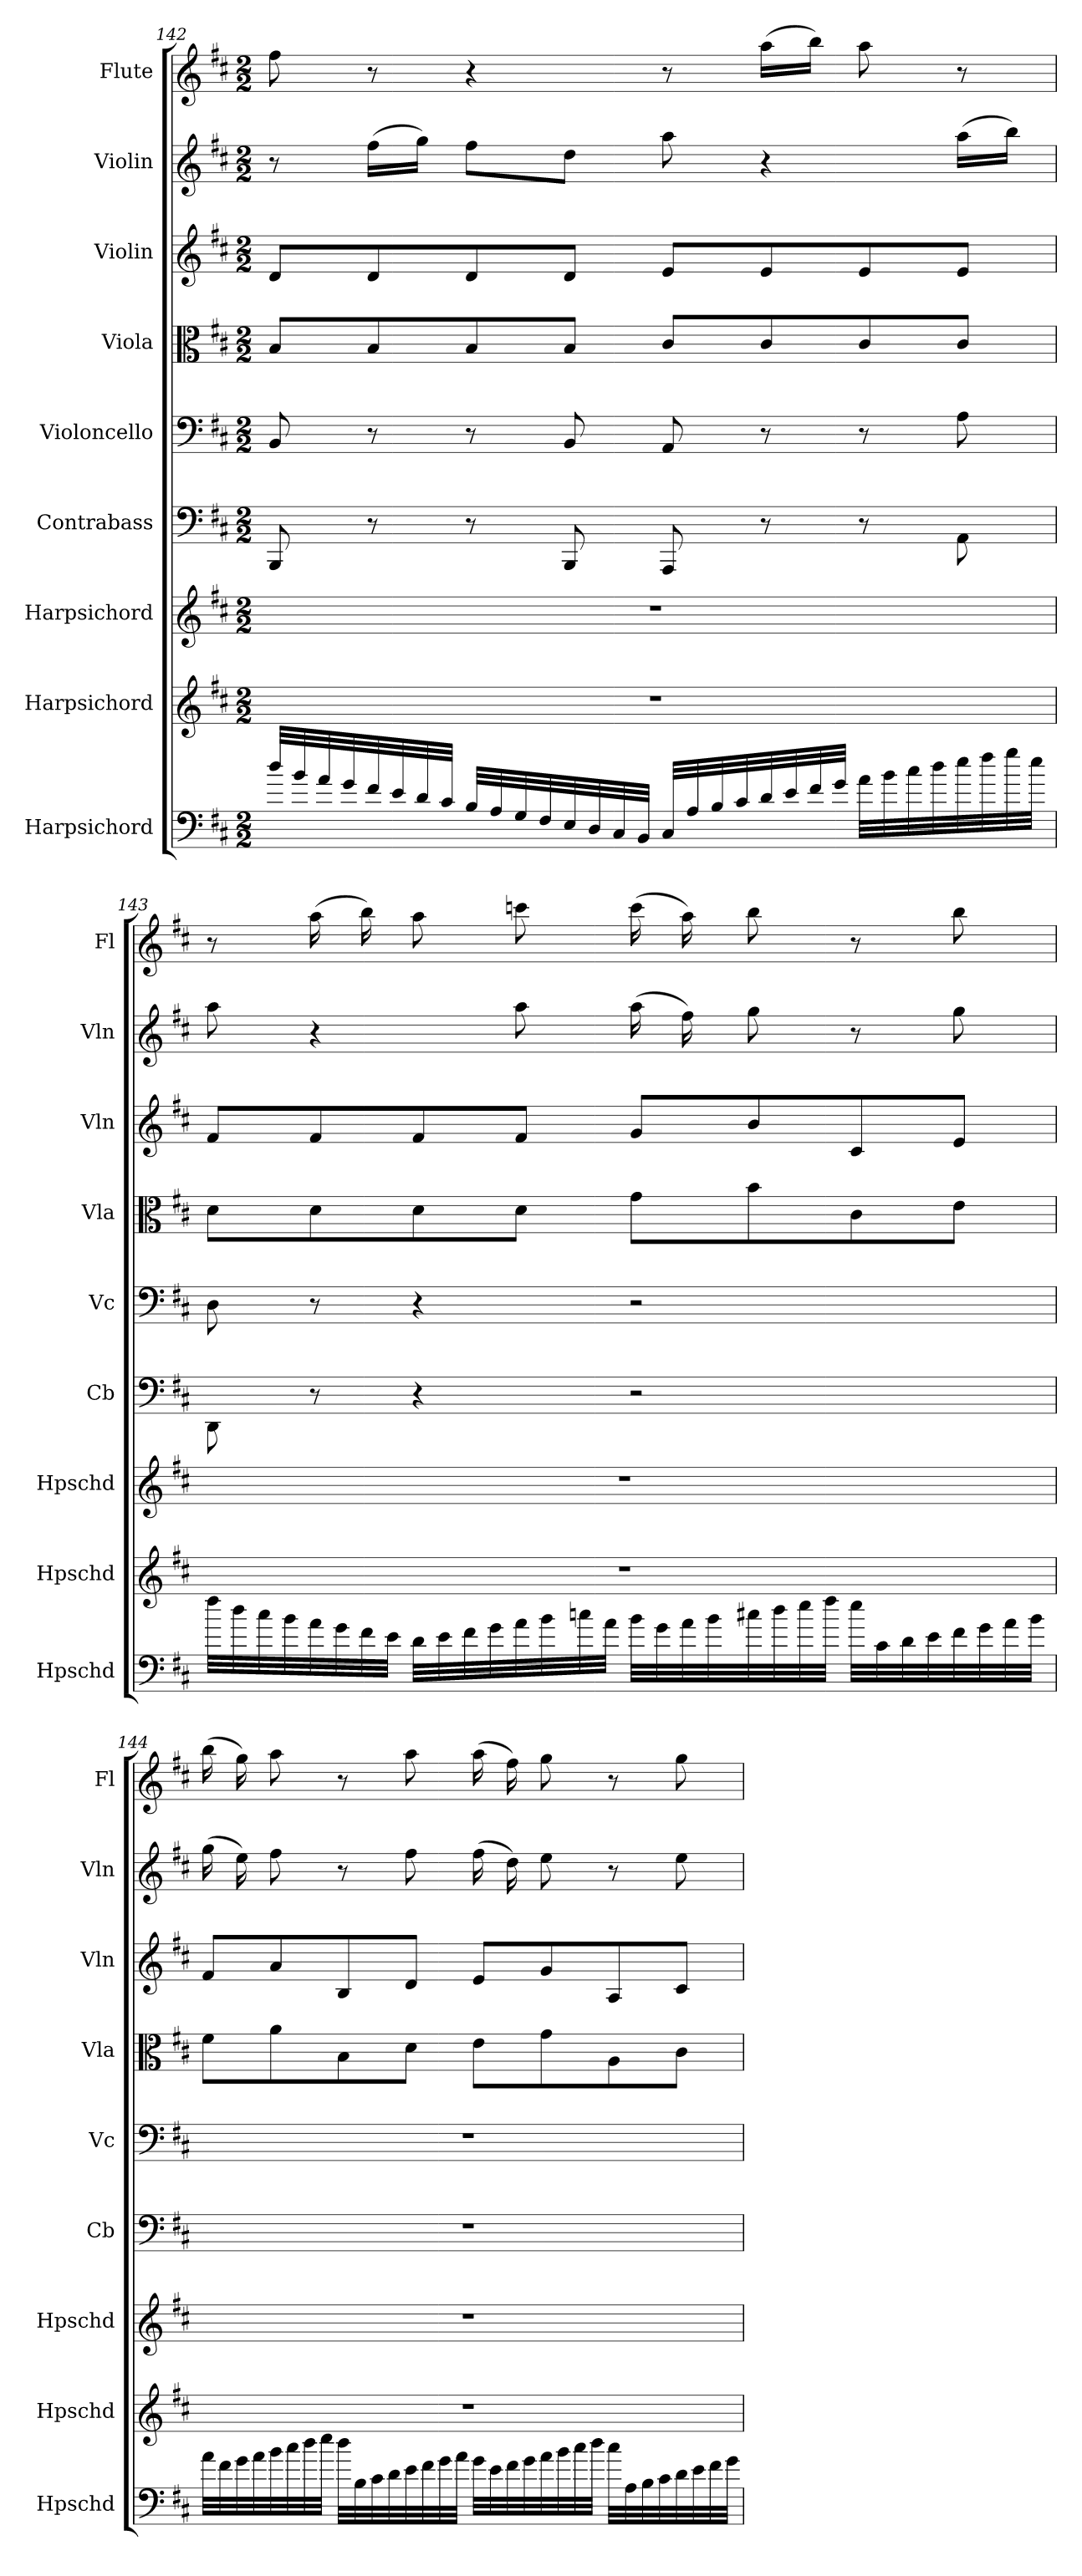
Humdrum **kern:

**kern	**kern	**kern	**kern	**kern	**kern	**kern	**kern	**kern
*part9	*part8	*part7	*part6	*part5	*part4	*part3	*part2	*part1
*staff9	*staff8	*staff7	*staff6	*staff5	*staff4	*staff3	*staff2	*staff1
*I"Harpsichord	*I"Harpsichord	*I"Harpsichord	*I"Contrabass	*I"Violoncello	*I"Viola	*I"Violin	*I"Violin	*I"Flute
*I'Hpschd	*I'Hpschd	*I'Hpschd	*I'Cb	*I'Vc	*I'Vla	*I'Vln	*I'Vln	*I'Fl
*clefF4	*clefG2	*clefG2	*clefF4	*clefF4	*clefC3	*clefG2	*clefG2	*clefG2
*	*	*	*ITrd7c12	*	*	*	*	*
*k[f#c#]	*k[f#c#]	*k[f#c#]	*k[f#c#]	*k[f#c#]	*k[f#c#]	*k[f#c#]	*k[f#c#]	*k[f#c#]
*D:	*D:	*D:	*D:	*D:	*D:	*D:	*D:	*D:
*M2/2	*M2/2	*M2/2	*M2/2	*M2/2	*M2/2	*M2/2	*M2/2	*M2/2
=142	=142	=142	=142	=142	=142	=142	=142	=142
32dd/LLL	1r	1r	8BBBB/	8BB/	8B/L	8d/L	8r	8ff#\
32b/	.	.	.	.	.	.	.	.
32a/	.	.	.	.	.	.	.	.
32g/	.	.	.	.	.	.	.	.
32f#/	.	.	8r	8r	8B/	8d/	(16ff#\LL	8r
32e/	.	.	.	.	.	.	.	.
32d/	.	.	.	.	.	.	16gg\JJ)	.
32c#/JJJ	.	.	.	.	.	.	.	.
32B/LLL	.	.	8r	8r	8B/	8d/	8ff#\L	4r
32A/	.	.	.	.	.	.	.	.
32G/	.	.	.	.	.	.	.	.
32F#/	.	.	.	.	.	.	.	.
32E/	.	.	8BBBB/	8BB/	8B/J	8d/J	8dd\J	.
32D/	.	.	.	.	.	.	.	.
32C#/	.	.	.	.	.	.	.	.
32BB/JJJ	.	.	.	.	.	.	.	.
32C#/LLL	.	.	8AAAA/	8AA/	8c#/L	8e/L	8aa\	8r
32A/	.	.	.	.	.	.	.	.
32B/	.	.	.	.	.	.	.	.
32c#/	.	.	.	.	.	.	.	.
32d/	.	.	8r	8r	8c#/	8e/	4r	(16aa\LL
32e/	.	.	.	.	.	.	.	.
32f#/	.	.	.	.	.	.	.	16bb\JJ)
32g/JJJ	.	.	.	.	.	.	.	.
32a\LLL	.	.	8r	8r	8c#/	8e/	.	8aa\
32b\	.	.	.	.	.	.	.	.
32cc#\	.	.	.	.	.	.	.	.
32dd\	.	.	.	.	.	.	.	.
32ee\	.	.	8AAA\	8A\	8c#/J	8e/J	(16aa\LL	8r
32ff#\	.	.	.	.	.	.	.	.
32gg\	.	.	.	.	.	.	16bb\JJ)	.
32ee\JJJ	.	.	.	.	.	.	.	.
=143	=143	=143	=143	=143	=143	=143	=143	=143
32ff#\LLL	1r	1r	8DDD\	8D\	8d\L	8f#/L	8aa\	8r
32dd\	.	.	.	.	.	.	.	.
32cc#\	.	.	.	.	.	.	.	.
32b\	.	.	.	.	.	.	.	.
32a\	.	.	8r	8r	8d\	8f#/	4r	(16aa\
32g\	.	.	.	.	.	.	.	.
32f#\	.	.	.	.	.	.	.	16bb\)
32e\JJJ	.	.	.	.	.	.	.	.
32d\LLL	.	.	4r	4r	8d\	8f#/	.	8aa\
32e\	.	.	.	.	.	.	.	.
32f#\	.	.	.	.	.	.	.	.
32g\	.	.	.	.	.	.	.	.
32a\	.	.	.	.	8d\J	8f#/J	8aa\	8cccn\
32b\	.	.	.	.	.	.	.	.
32ccn\	.	.	.	.	.	.	.	.
32a\JJJ	.	.	.	.	.	.	.	.
32b\LLL	.	.	2r	2r	8g\L	8g/L	(16aa\	(16ccc\
32g\	.	.	.	.	.	.	.	.
32a\	.	.	.	.	.	.	16ff#\)	16aa\)
32b\	.	.	.	.	.	.	.	.
32cc#X\	.	.	.	.	8b\	8b/	8gg\	8bb\
32dd\	.	.	.	.	.	.	.	.
32ee\	.	.	.	.	.	.	.	.
32ff#\JJJ	.	.	.	.	.	.	.	.
32ee\LLL	.	.	.	.	8c#\	8c#/	8r	8r
32c#\	.	.	.	.	.	.	.	.
32d\	.	.	.	.	.	.	.	.
32e\	.	.	.	.	.	.	.	.
32f#\	.	.	.	.	8e\J	8e/J	8gg\	8bb\
32g\	.	.	.	.	.	.	.	.
32a\	.	.	.	.	.	.	.	.
32b\JJJ	.	.	.	.	.	.	.	.
=144	=144	=144	=144	=144	=144	=144	=144	=144
32a\LLL	1r	1r	1r	1r	8f#\L	8f#/L	(16gg\	(16bb\
32f#\	.	.	.	.	.	.	.	.
32g\	.	.	.	.	.	.	16ee\)	16gg\)
32a\	.	.	.	.	.	.	.	.
32b\	.	.	.	.	8a\	8a/	8ff#\	8aa\
32cc#\	.	.	.	.	.	.	.	.
32dd\	.	.	.	.	.	.	.	.
32ee\JJJ	.	.	.	.	.	.	.	.
32dd\LLL	.	.	.	.	8B\	8B/	8r	8r
32B\	.	.	.	.	.	.	.	.
32c#\	.	.	.	.	.	.	.	.
32d\	.	.	.	.	.	.	.	.
32e\	.	.	.	.	8d\J	8d/J	8ff#\	8aa\
32f#\	.	.	.	.	.	.	.	.
32g\	.	.	.	.	.	.	.	.
32a\JJJ	.	.	.	.	.	.	.	.
32g\LLL	.	.	.	.	8e\L	8e/L	(16ff#\	(16aa\
32e\	.	.	.	.	.	.	.	.
32f#\	.	.	.	.	.	.	16dd\)	16ff#\)
32g\	.	.	.	.	.	.	.	.
32a\	.	.	.	.	8g\	8g/	8ee\	8gg\
32b\	.	.	.	.	.	.	.	.
32cc#\	.	.	.	.	.	.	.	.
32dd\JJJ	.	.	.	.	.	.	.	.
32cc#\LLL	.	.	.	.	8A\	8A/	8r	8r
32A\	.	.	.	.	.	.	.	.
32B\	.	.	.	.	.	.	.	.
32c#\	.	.	.	.	.	.	.	.
32d\	.	.	.	.	8c#\J	8c#/J	8ee\	8gg\
32e\	.	.	.	.	.	.	.	.
32f#\	.	.	.	.	.	.	.	.
32g\JJJ	.	.	.	.	.	.	.	.
=	=	=	=	=	=	=	=	=
*-	*-	*-	*-	*-	*-	*-	*-	*-
